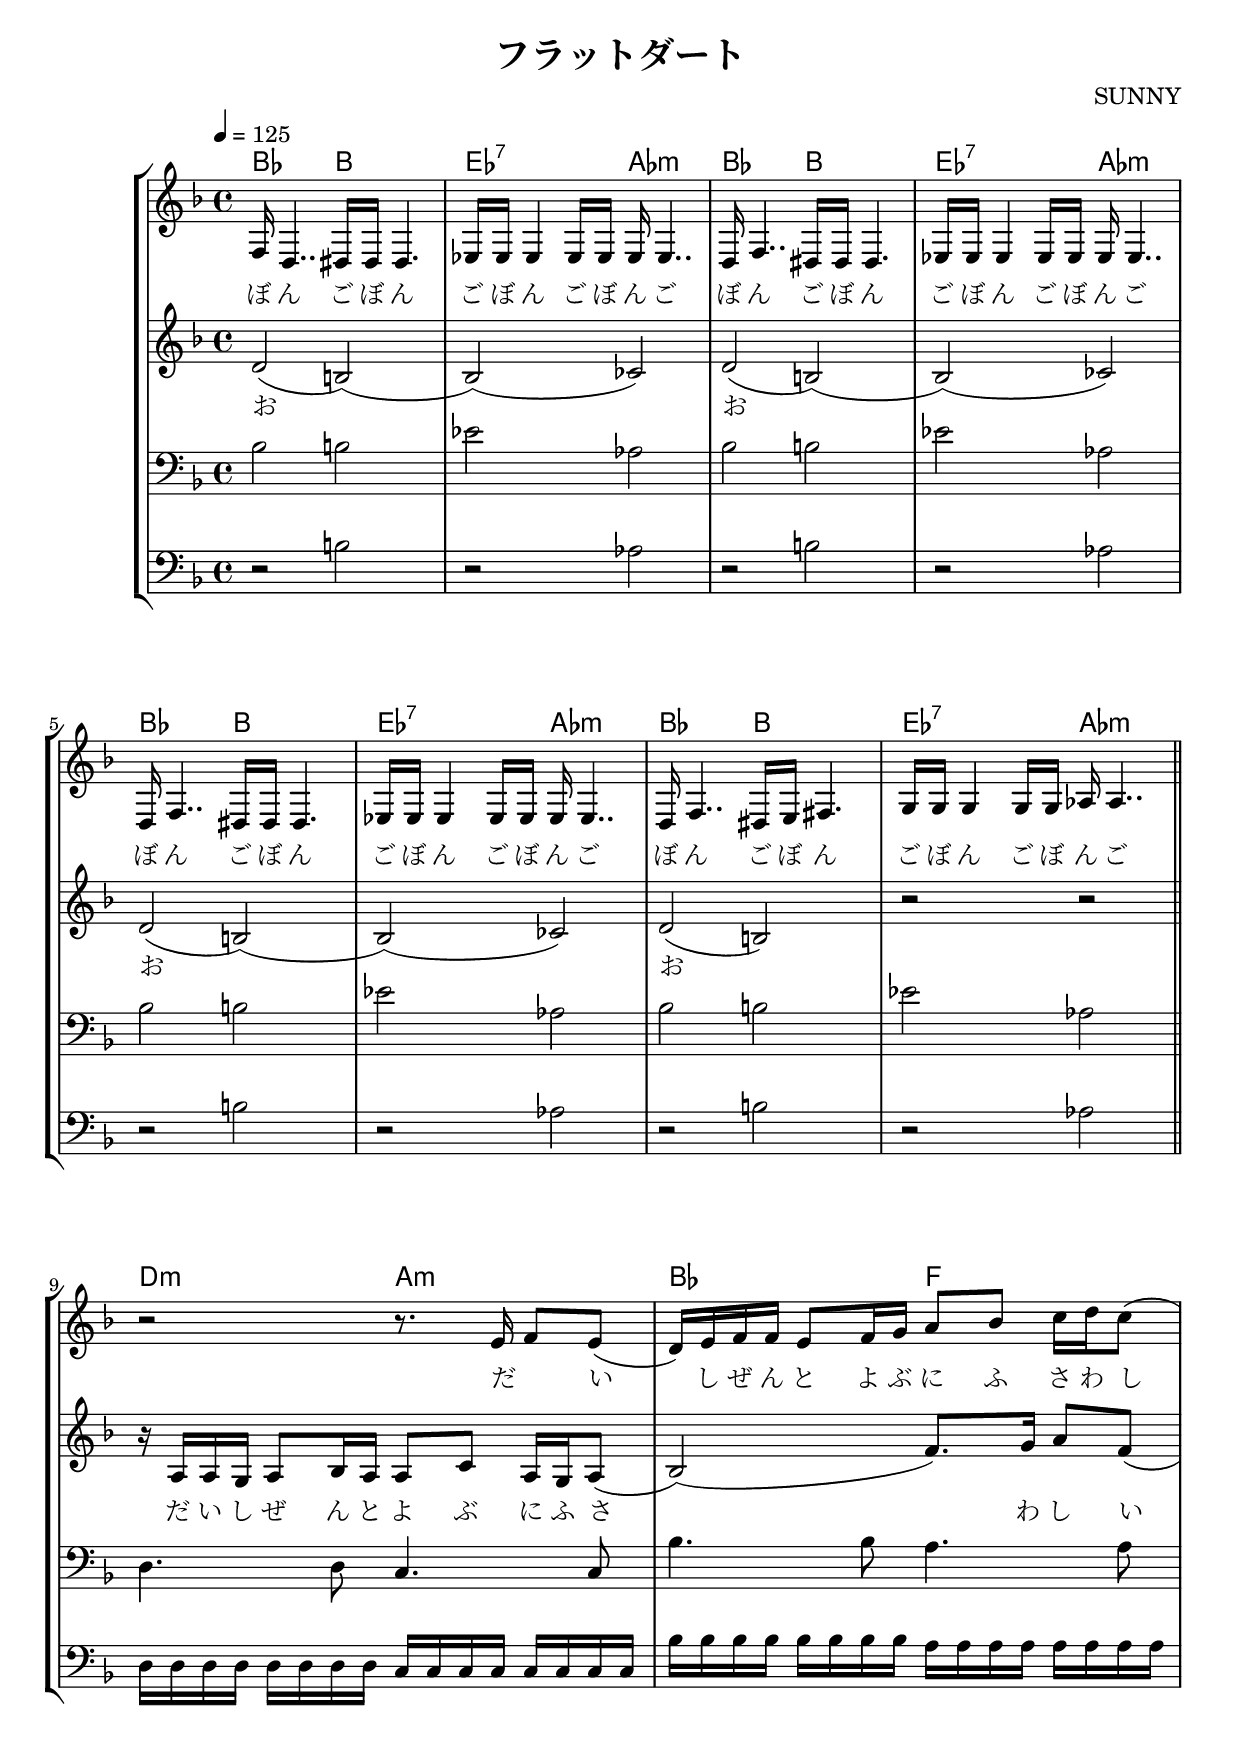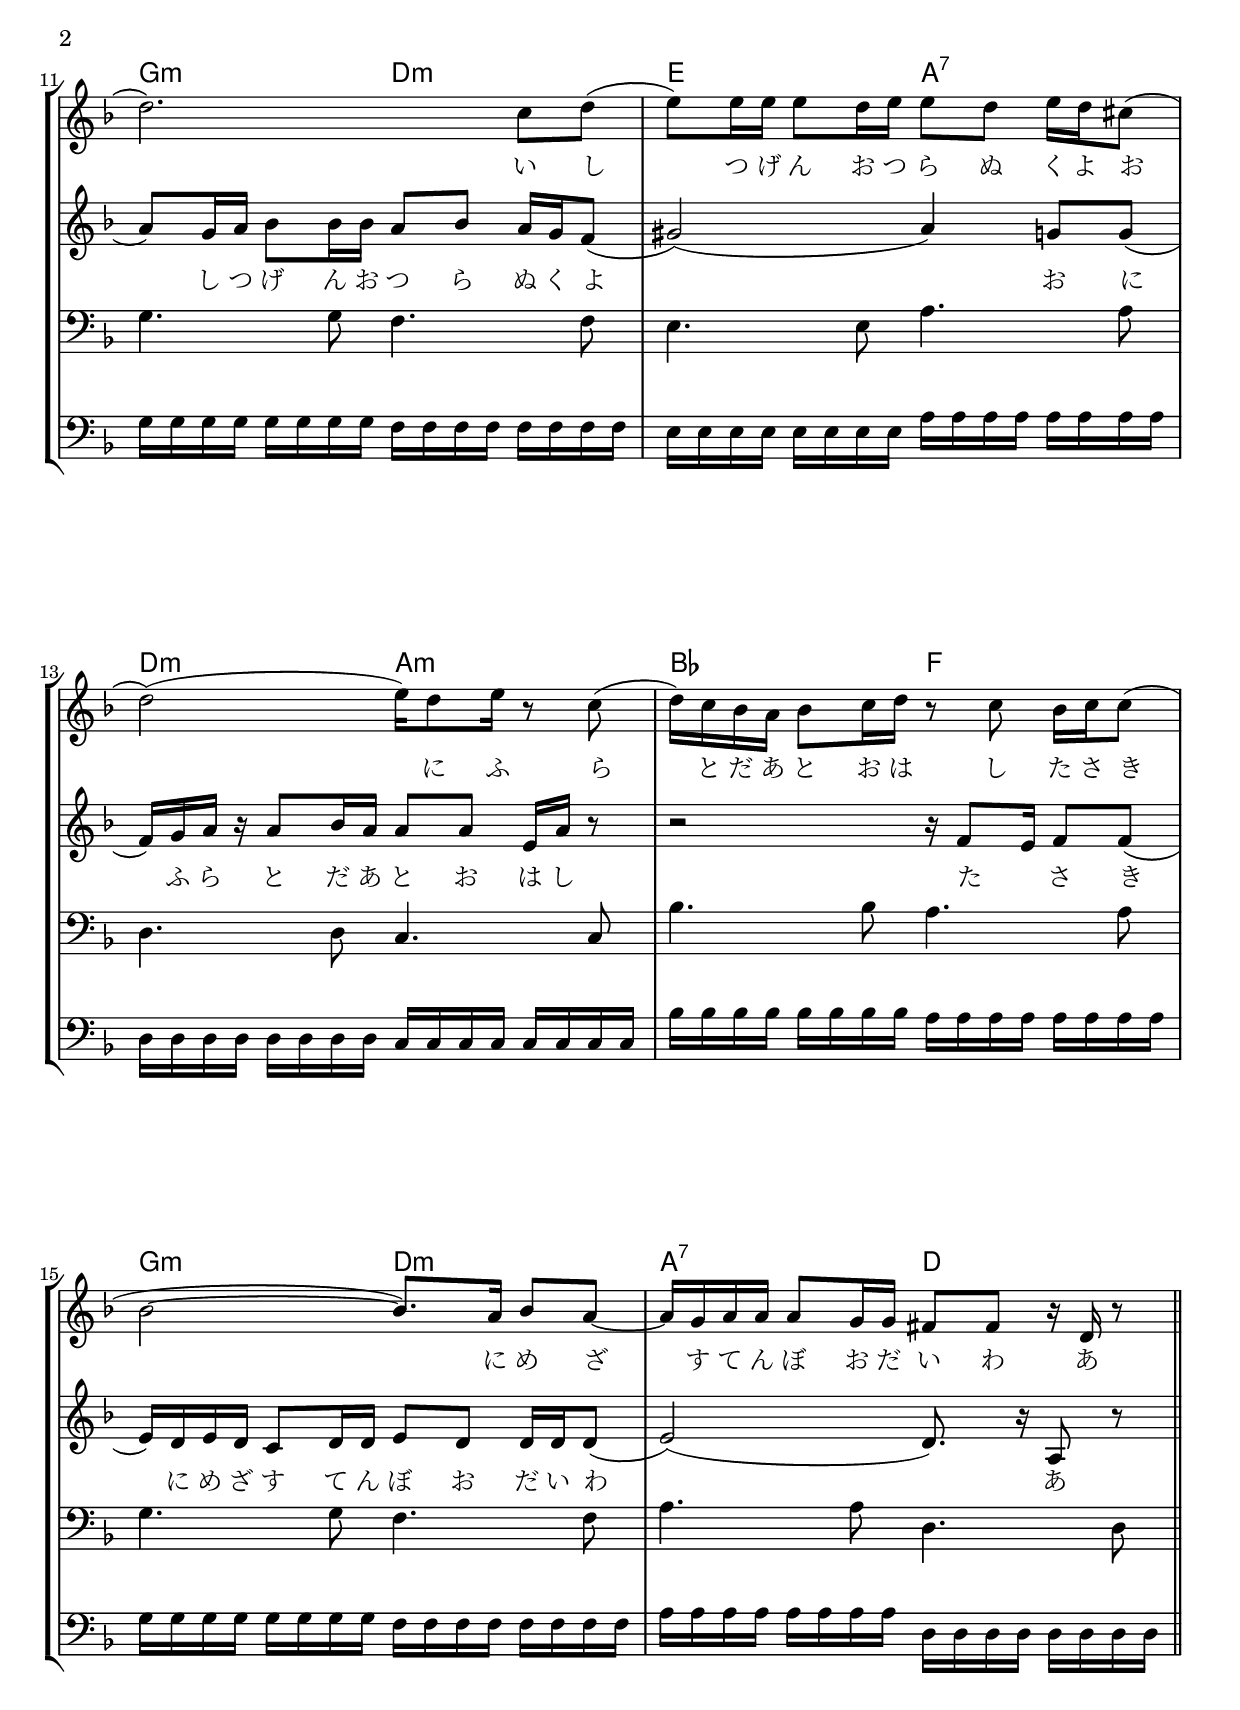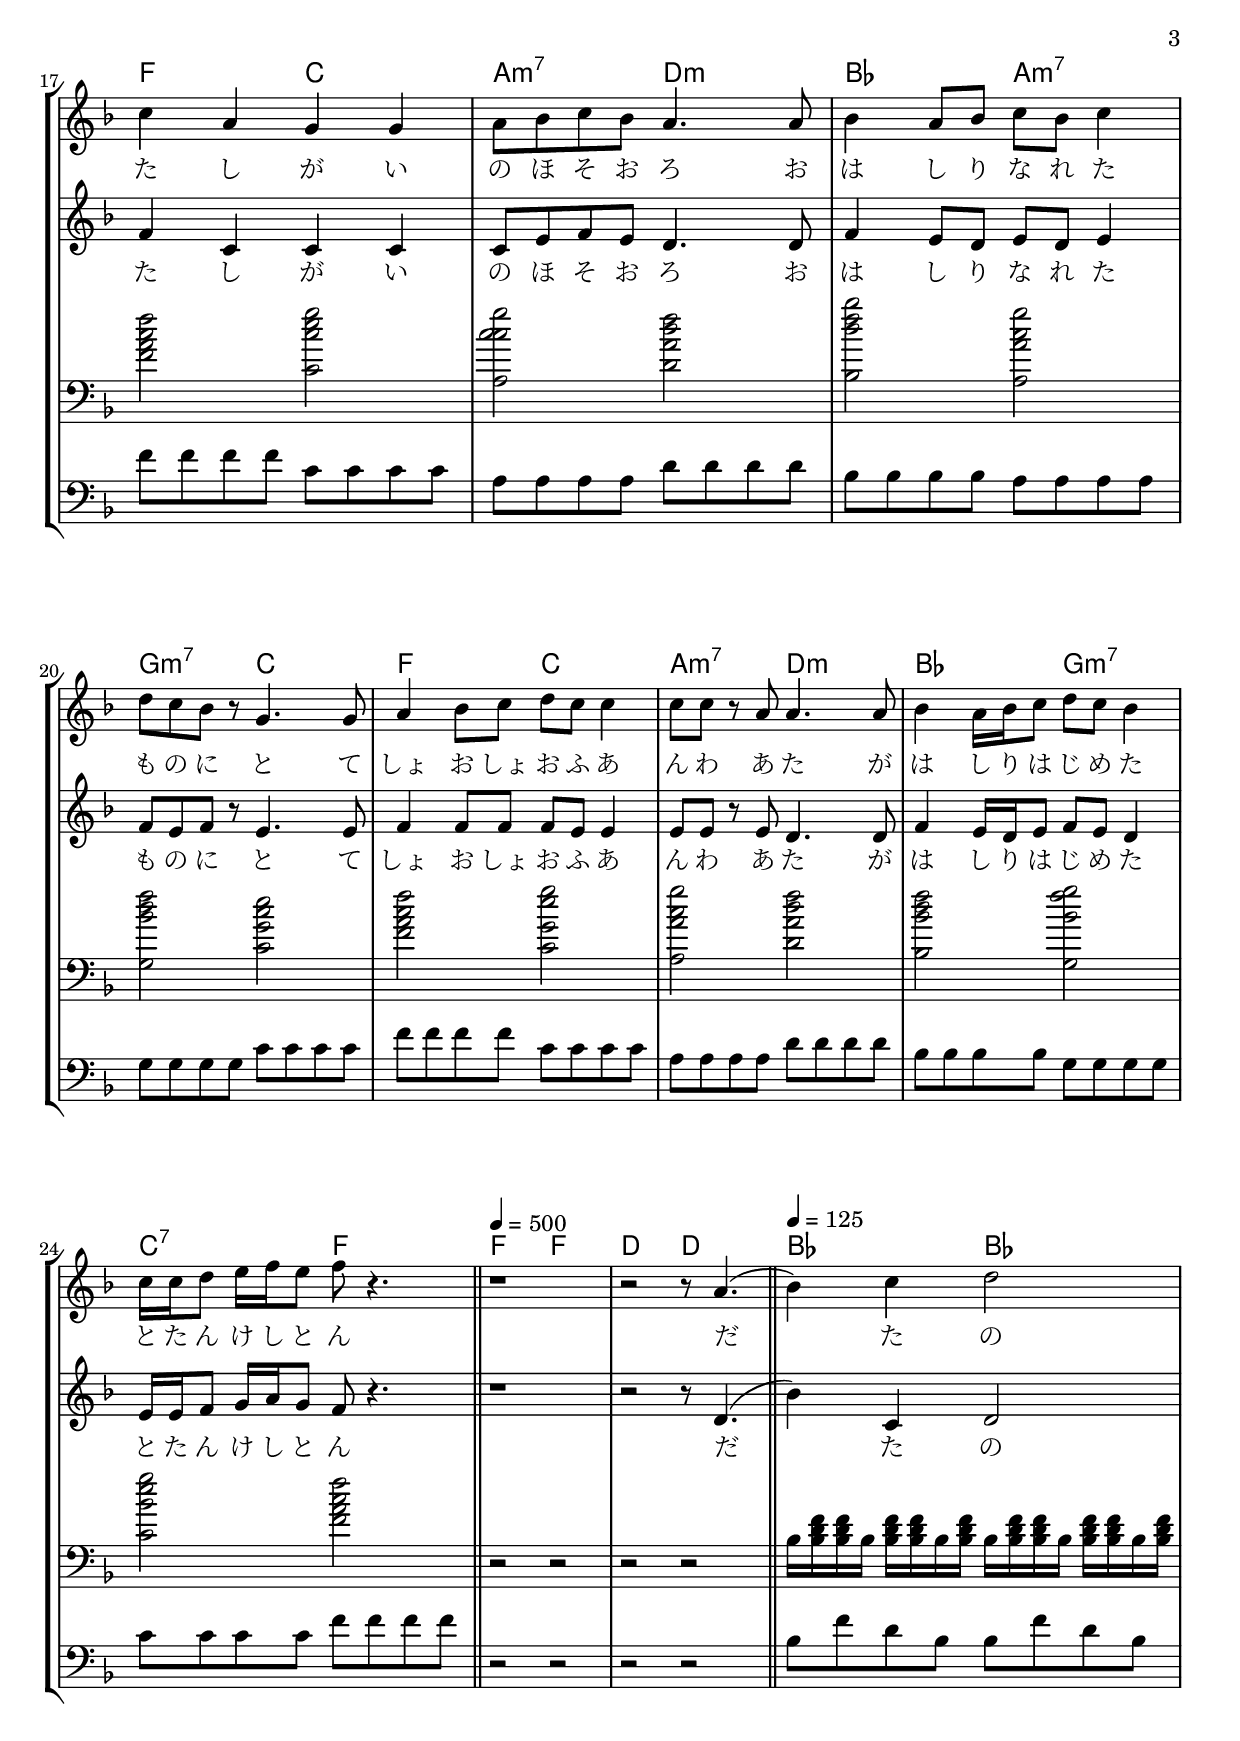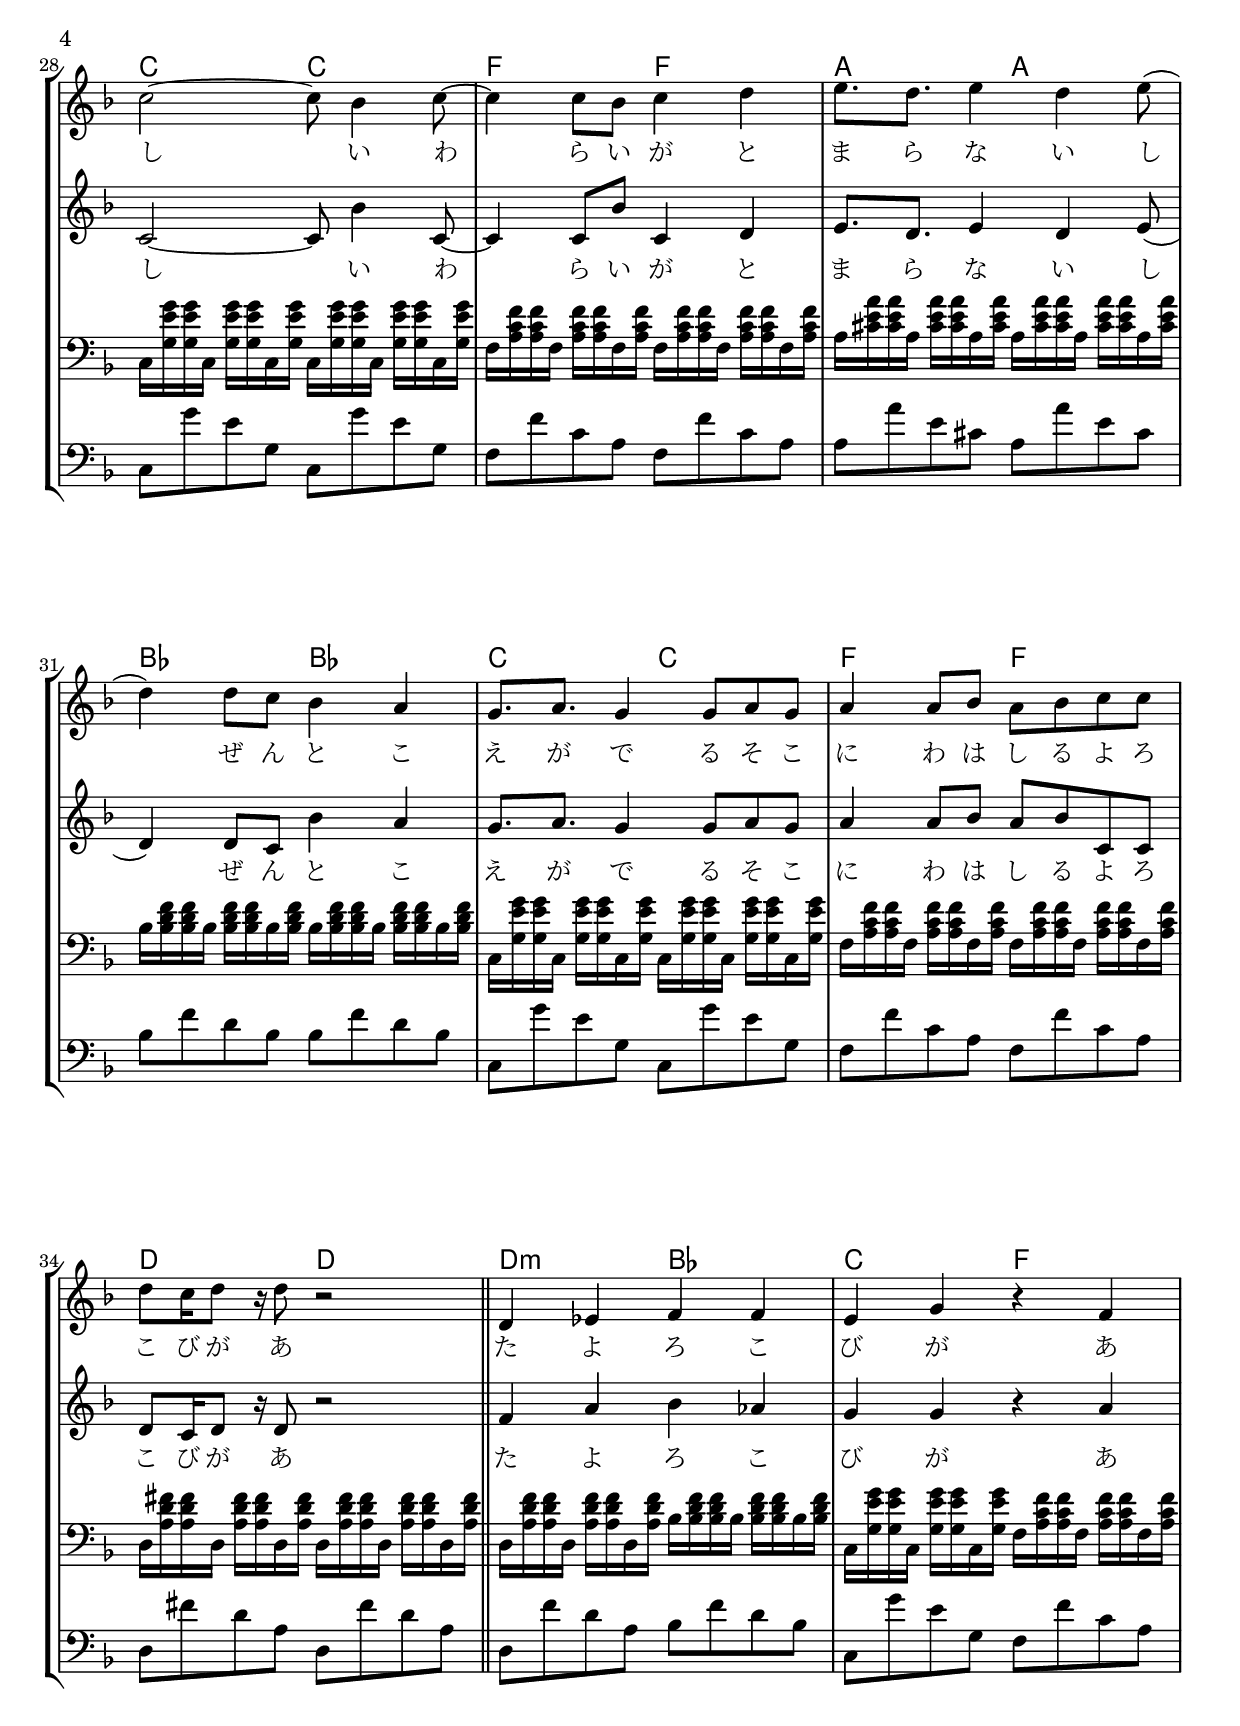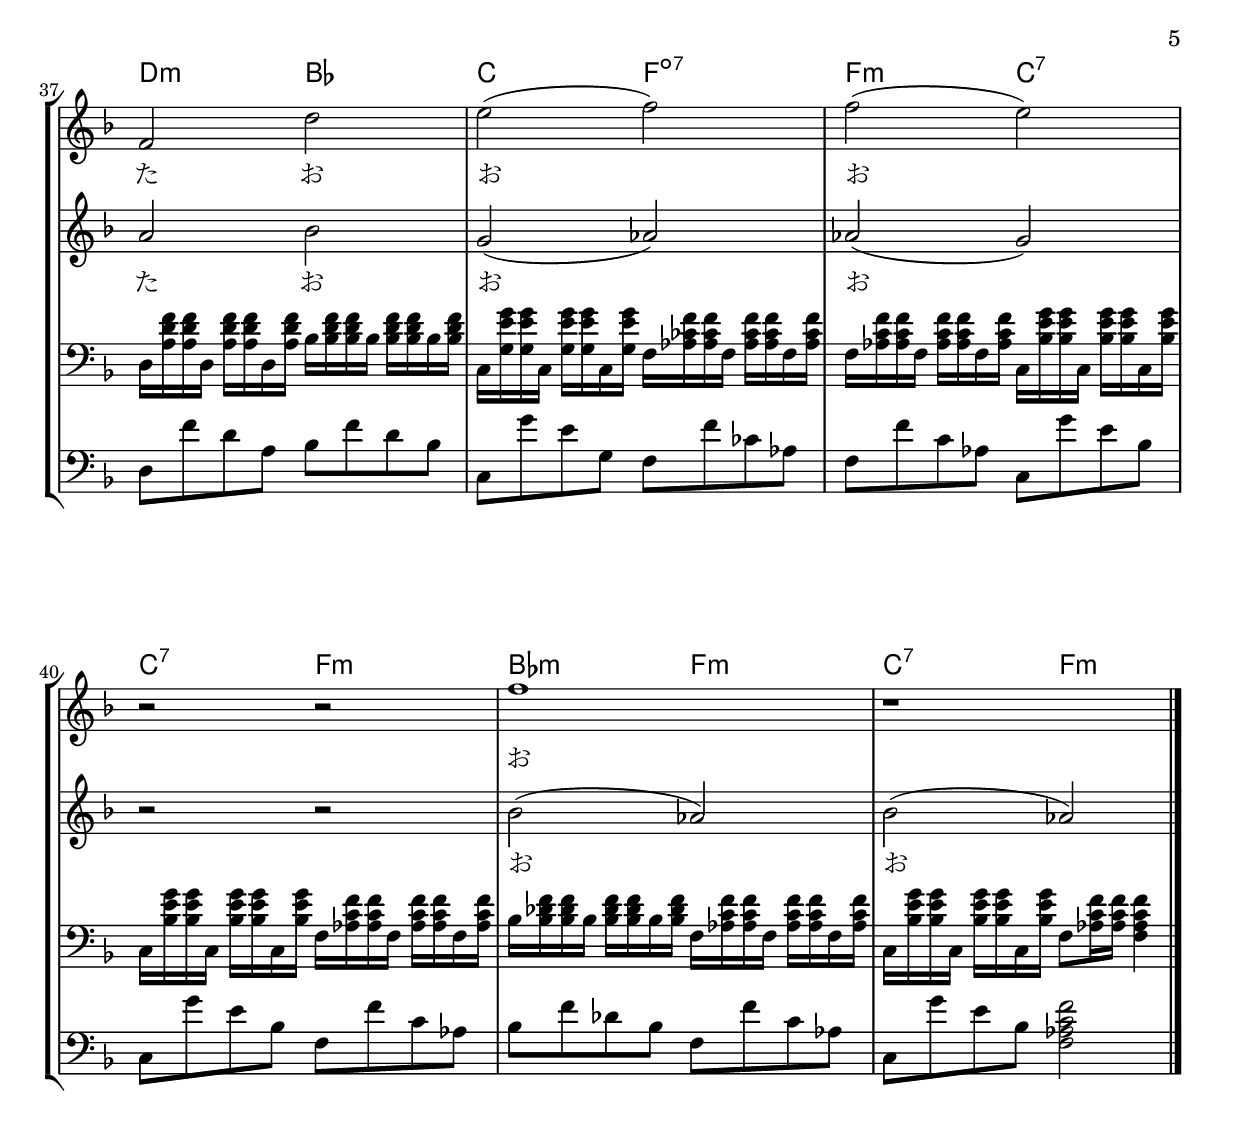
\version "2.12.1"

\header {
	title = \markup {フラットダート}
	composer = \markup \center-column {SUNNY}
}

harmony = \chordmode {
	bes2 b es:7 as:m bes b es:7 as:m bes b es:7 as:m bes b es:7 as:m 

	d:m a:m bes f g:m d:m e a:7 d:m a:m bes f g:m d:m a:7 d 

	f c a:min7 d:m bes a:min7 g:min7 c f c a:min7 d:m bes g:min7 c:7 f 

	f f d d 

	bes bes c c f f a a bes bes c c f f d d 

	d:m bes c f d:m bes c f:dim7 f:m c:7 c:7 f:m bes:m f:m c:7 f:m 
}

melody = {
	\set Staff.midiInstrument = #"Gunshot"
		\key f \major
	\tempo 4 = 125
f16  d4..  dis16  dis16  dis4. 
	es16  es16  es4  es16  es16  es16  es4.. 
	d16  f4..  dis16  dis16  dis4. 
	es16  es16  es4  es16  es16  es16  es4.. 
	d16  f4..  dis16  dis16  dis4. 
	es16  es16  es4  es16  es16  es16  es4.. 
	d16  f4..  dis16  e16  fis4. 
	g16  g16  g4  g16  g16  as16  as4..
	\set Staff.midiInstrument = #"mmi0.38"
	r2~r8. e'16  f'8  e'8 
	(d'16)  e'16  f'16  f'16  e'8  f'16  g'16  a'8  bes'8  c''16  d''16  c''8 
	(d''2.)  c''8  d''8 
	(e''8)  e''16  e''16  e''8  d''16  e''16  e''8  d''8  e''16  d''16  cis''8 
	(d''2)  (e''16)  d''8  e''16  r8  c''8 
	(d''16)  c''16  bes'16  a'16  bes'8  c''16  d''16  r8  c''8  bes'16  c''16  c''8 
	(bes'2~bes'8.)  a'16  bes'8  a'8~ 
	a'16  g'16  a'16  a'16  a'8  g'16  g'16  fis'8  fis'8  r16  d'16  	r8 	\set Staff.midiInstrument = #"mmi0.38"
	 c''4  a'4  g'4  g'4 
	a'8  bes'8  c''8  bes'8  a'4.  a'8 
	bes'4  a'8  bes'8  c''8  bes'8  c''4 
	d''8  c''8  bes'8  r8  g'4.  g'8 
	a'4  bes'8  c''8  d''8  c''8  c''4 
	c''8  c''8  r8  a'8  a'4.  a'8 
	bes'4  a'16  bes'16  c''8  d''8  c''8  bes'4 
	c''16  c''16  d''8  e''16  f''16  e''8  f''8  	r4. 	\tempo 4 = 500
	r1 | r2 r8 
	\set Staff.midiInstrument = #"mmi0.38"
	a'4. 
	(	\tempo 4 = 125
bes'4)  c''4  d''2 
	c''2~c''8  bes'4  c''8~ 
	c''4  c''8  bes'8  c''4  d''4 
	e''8.  d''8.  e''4  d''4  e''8 
	(d''4)  d''8  c''8  bes'4  a'4 
	g'8.  a'8.  g'4  g'8  a'8  g'8 
	a'4  a'8  bes'8  a'8  bes'8  c''8  c''8 
	d''8  c''16  d''8  r16  d''8  	r2 	\set Staff.midiInstrument = #"Brass Section"
	d'4  es'4  f'4  f'4 
	e'4  g'4  r4  f'4 
	f'2  d''2 
	e''2  (f''2) 
	f''2  (e''2) 
	r2  r2 
	f''1
	r1 	\bar "|."
}

words = \lyricmode {
	ぼ  ん  ご  ぼ  ん  ご  ぼ  ん  ご  ぼ  ん  ご  ぼ  ん  ご  ぼ  ん  ご  ぼ  ん  ご  ぼ  ん  ご  ぼ  ん  ご  ぼ  ん  ご  ぼ  ん  ご  ぼ  ん  ご  ぼ  ん  ご  ぼ  ん  ご  ぼ  ん  ご  ぼ  ん  ご  
	だ  い  し  ぜ  ん  と  よ  ぶ  に  ふ  さ  わ  し  い  し  つ  げ  ん  お  つ  ら  ぬ  く  よ  お  に  ふ  ら  と  だ  あ  と  お  は  し  た  さ  き  に  め  ざ  す  て  ん  ぼ  お  だ  い  わ  あ  た  
	し  が  い  の  ほ  そ  お  ろ  お  は  し  り  な  れ  た  も  の  に  と  て  しょ  お  しょ  お  ふ  あ  ん  わ  あ  た  が  は  し  り  は  じ  め  た  と  た  ん  け  し  と  ん  だ  
	
	た  の  し  い  わ  ら  い  が  と  ま  ら  な  い  し  ぜ  ん  と  こ  え  が  で  る  そ  こ  に  わ  は  し  る  よ  ろ  こ  び  が  あ  た  
	よ  ろ  こ  び  が  あ  た  お  お  お  お  お  
}

secondmelody = {
	\set Staff.midiInstrument = #"mmi0.48"
		\key f \major
	\tempo 4 = 125
d'2  (b2) 
	(bes2)  (ces'2) 
	d'2  (b2) 
	(bes2)  (ces'2) 
	d'2  (b2) 
	(bes2)  (ces'2) 
	d'2  (b2) 
	r2  r2
	\set Staff.midiInstrument = #"mmi0.42"
	r16 a16  a16  g16  a8  bes16  a16  a8  c'8  a16  g16  a8 
	(bes2)  (f'8.)  g'16  a'8  f'8 
	(a'8)  g'16  a'16  bes'8  bes'16  bes'16  a'8  bes'8  a'16  g'16  f'8 
	(gis'2)  (a'4)  g'8  g'8 
	(f'16)  g'16  a'16  r16  a'8  bes'16  a'16  a'8  a'8  e'16  a'16  r8 
	r2~r16  f'8  e'16  f'8  f'8 
	(e'16)  d'16  e'16  d'16  c'8  d'16  d'16  e'8  d'8  d'16  d'16  d'8 
	(e'2)  (d'8.)  r16  a8  	r8 	\set Staff.midiInstrument = #"fss0.5"
	 f'4  c'4  c'4  c'4 
	c'8  e'8  f'8  e'8  d'4.  d'8 
	f'4  e'8  d'8  e'8  d'8  e'4 
	f'8  e'8  f'8  r8  e'4.  e'8 
	f'4  f'8  f'8  f'8  e'8  e'4 
	e'8  e'8  r8  e'8  d'4.  d'8 
	f'4  e'16  d'16  e'8  f'8  e'8  d'4 
	e'16  e'16  f'8  g'16  a'16  g'8  f'8  	r4. 	\tempo 4 = 500
	r1 | r2 r8 
	\set Staff.midiInstrument = #"fss0.23"
	d'4. 
	(	\tempo 4 = 125
bes'4)  c'4  d'2 
	c'2~c'8  bes'4  c'8~ 
	c'4  c'8  bes'8  c'4  d'4 
	e'8.  d'8.  e'4  d'4  e'8 
	(d'4)  d'8  c'8  bes'4  a'4 
	g'8.  a'8.  g'4  g'8  a'8  g'8 
	a'4  a'8  bes'8  a'8  bes'8  c'8  c'8 
	d'8  c'16  d'8  r16  d'8  	r2 	\set Staff.midiInstrument = #"mmi0.34"
	f'4  a'4  bes'4  as'4 
	g'4  g'4  r4  a'4 
	a'2  bes'2 
	g'2  (as'2) 
	as'2  (g'2) 
	r2  r2 
	bes'2  (as'2) 
	bes'2  (as'2)
	\bar "|."
}

secondwords = \lyricmode {
	お  お  お  お  
	だ  い  し  ぜ  ん  と  よ  ぶ  に  ふ  さ  わ  し  い  し  つ  げ  ん  お  つ  ら  ぬ  く  よ  お  に  ふ  ら  と  だ  あ  と  お  は  し  た  さ  き  に  め  ざ  す  て  ん  ぼ  お  だ  い  わ  あ  た  
	し  が  い  の  ほ  そ  お  ろ  お  は  し  り  な  れ  た  も  の  に  と  て  しょ  お  しょ  お  ふ  あ  ん  わ  あ  た  が  は  し  り  は  じ  め  た  と  た  ん  け  し  と  ん  だ  
	
	た  の  し  い  わ  ら  い  が  と  ま  ら  な  い  し  ぜ  ん  と  こ  え  が  で  る  そ  こ  に  わ  は  し  る  よ  ろ  こ  び  が  あ  た  
	よ  ろ  こ  び  が  あ  た  お  お  お  お  お  お  
}

tempochange = {
	\tempo 4 = 125
	r1 | r1 | r1 | r1 | r1 | r1 | r1 | r1 \bar "||"
	\tempo 4 = 125
	r1 | r1 | r1 | r1 | r1 | r1 | r1 | r1 \bar "||"
	\tempo 4 = 125
	r1 | r1 | r1 | r1 | r1 | r1 | r1 | r1 \bar "||"
	\tempo 4 = 500
	r1 | r1 \bar "||"
	\tempo 4 = 125
	r1 | r1 | r1 | r1 | r1 | r1 | r1 | r1 \bar "||"
	\tempo 4 = 125
	r1 | r1 | r1 | r1 | r1 | r1 | r1 | r1 \bar "|."
}

mainacc = {
	\clef bass
	\set Staff.midiInstrument = #"Melodic Tom"
	\key f \major
	\tempo 4 = 125
	bes2
	~b2
	es'2
	~as2
	bes2
	~b2
	es'2
	~as2
	bes2
	~b2
	es'2
	~as2
	bes2
	~b2
	es'2
	~as2
	\bar "||"

	\set Staff.midiInstrument = #"Orchestra Hit"
	d4.d8
	c4.c8
	bes4.bes8
	a4.a8
	g4.g8
	f4.f8
	e4.e8
	a4.a8
	d4.d8
	c4.c8
	bes4.bes8
	a4.a8
	g4.g8
	f4.f8
	a4.a8
	d4.d8
	\bar "||"

	\set Staff.midiInstrument = #"Helicopter"
	<f' a' c'' f''>2
	<c' c'' e'' g''>2
	<a c'' c'' g''>2
	<d' a' d'' f''>2
	<bes d'' f'' bes''>2
	<a a' c'' g''>2
	<g bes' d'' f''>2
	<c' g' c'' e''>2
	<f' a' c'' f''>2
	<c' g' e'' g''>2
	<a a' c'' g''>2
	<d' a' d'' f''>2
	<bes bes' d'' f''>2
	<g bes' f'' g''>2
	<c' bes' e'' g''>2
	<f' a' c'' f''>2
	\bar "||"

	\set Staff.midiInstrument = #"Acoustic grand"
	\tempo 4 = 500
	r2
	r2
	r2
	r2
	\bar "||"

	\set Staff.midiInstrument = #"Electric Guitar (clean)"
	\tempo 4 = 125
	bes16 <bes d' f'>16 <bes d' f'>16 bes16   <bes d' f'>16 <bes d' f'>16 bes16 <bes d' f'>16
	bes16 <bes d' f'>16 <bes d' f'>16 bes16   <bes d' f'>16 <bes d' f'>16 bes16 <bes d' f'>16
	c16 <g e' g'>16 <g e' g'>16 c16   <g e' g'>16 <g e' g'>16 c16 <g e' g'>16
	c16 <g e' g'>16 <g e' g'>16 c16   <g e' g'>16 <g e' g'>16 c16 <g e' g'>16
	f16 <a c' f'>16 <a c' f'>16 f16   <a c' f'>16 <a c' f'>16 f16 <a c' f'>16
	f16 <a c' f'>16 <a c' f'>16 f16   <a c' f'>16 <a c' f'>16 f16 <a c' f'>16
	a16 <cis' e' a'>16 <cis' e' a'>16 a16   <cis' e' a'>16 <cis' e' a'>16 a16 <cis' e' a'>16
	a16 <cis' e' a'>16 <cis' e' a'>16 a16   <cis' e' a'>16 <cis' e' a'>16 a16 <cis' e' a'>16
	bes16 <bes d' f'>16 <bes d' f'>16 bes16   <bes d' f'>16 <bes d' f'>16 bes16 <bes d' f'>16
	bes16 <bes d' f'>16 <bes d' f'>16 bes16   <bes d' f'>16 <bes d' f'>16 bes16 <bes d' f'>16
	c16 <g e' g'>16 <g e' g'>16 c16   <g e' g'>16 <g e' g'>16 c16 <g e' g'>16
	c16 <g e' g'>16 <g e' g'>16 c16   <g e' g'>16 <g e' g'>16 c16 <g e' g'>16
	f16 <a c' f'>16 <a c' f'>16 f16   <a c' f'>16 <a c' f'>16 f16 <a c' f'>16
	f16 <a c' f'>16 <a c' f'>16 f16   <a c' f'>16 <a c' f'>16 f16 <a c' f'>16
	d16 <a d' fis'>16 <a d' fis'>16 d16   <a d' fis'>16 <a d' fis'>16 d16 <a d' fis'>16
	d16 <a d' fis'>16 <a d' fis'>16 d16   <a d' fis'>16 <a d' fis'>16 d16 <a d' fis'>16
	\bar "||"

	\set Staff.midiInstrument = #"Overdriven Guitar"
	d16 <a d' f'>16 <a d' f'>16 d16   <a d' f'>16 <a d' f'>16 d16 <a d' f'>16
	bes16 <bes d' f'>16 <bes d' f'>16 bes16   <bes d' f'>16 <bes d' f'>16 bes16 <bes d' f'>16
	c16 <g e' g'>16 <g e' g'>16 c16   <g e' g'>16 <g e' g'>16 c16 <g e' g'>16
	f16 <a c' f'>16 <a c' f'>16 f16   <a c' f'>16 <a c' f'>16 f16 <a c' f'>16
	d16 <a d' f'>16 <a d' f'>16 d16   <a d' f'>16 <a d' f'>16 d16 <a d' f'>16
	bes16 <bes d' f'>16 <bes d' f'>16 bes16   <bes d' f'>16 <bes d' f'>16 bes16 <bes d' f'>16
	c16 <g e' g'>16 <g e' g'>16 c16   <g e' g'>16 <g e' g'>16 c16 <g e' g'>16
	f16 <as ces' f'>16 <as ces' f'>16 f16   <as ces' f'>16 <as ces' f'>16 f16 <as ces' f'>16
	f16 <as c' f'>16 <as c' f'>16 f16   <as c' f'>16 <as c' f'>16 f16 <as c' f'>16
	c16 <bes e' g'>16 <bes e' g'>16 c16   <bes e' g'>16 <bes e' g'>16 c16 <bes e' g'>16
	c16 <bes e' g'>16 <bes e' g'>16 c16   <bes e' g'>16 <bes e' g'>16 c16 <bes e' g'>16
	f16 <as c' f'>16 <as c' f'>16 f16   <as c' f'>16 <as c' f'>16 f16 <as c' f'>16
	bes16 <bes des' f'>16 <bes des' f'>16 bes16   <bes des' f'>16 <bes des' f'>16 bes16 <bes des' f'>16
	f16 <as c' f'>16 <as c' f'>16 f16   <as c' f'>16 <as c' f'>16 f16 <as c' f'>16
	c16 <bes e' g'>16 <bes e' g'>16 c16   <bes e' g'>16 <bes e' g'>16 c16 <bes e' g'>16
	f8 <as c' f'>16 <as c' f'>16 <f as c' f'>4
	\bar "|."
}

subacc = {
	\clef bass
	\set Staff.midiInstrument = #"Taiko Drum"
	\key f \major
	\tempo 4 = 125
	r2
	b2
	r2
	as2
	r2
	b2
	r2
	as2
	r2
	b2
	r2
	as2
	r2
	b2
	r2
	as2
	\bar "||"

	\set Staff.midiInstrument = #"Timpani"
	d16 d16 d16 d16 d16 d16 d16 d16
	c16 c16 c16 c16 c16 c16 c16 c16
	bes16 bes16 bes16 bes16 bes16 bes16 bes16 bes16
	a16 a16 a16 a16 a16 a16 a16 a16
	g16 g16 g16 g16 g16 g16 g16 g16
	f16 f16 f16 f16 f16 f16 f16 f16
	e16 e16 e16 e16 e16 e16 e16 e16
	a16 a16 a16 a16 a16 a16 a16 a16
	d16 d16 d16 d16 d16 d16 d16 d16
	c16 c16 c16 c16 c16 c16 c16 c16
	bes16 bes16 bes16 bes16 bes16 bes16 bes16 bes16
	a16 a16 a16 a16 a16 a16 a16 a16
	g16 g16 g16 g16 g16 g16 g16 g16
	f16 f16 f16 f16 f16 f16 f16 f16
	a16 a16 a16 a16 a16 a16 a16 a16
	d16 d16 d16 d16 d16 d16 d16 d16
	\bar "||"

	\set Staff.midiInstrument = #"Electric Bass (finger)"
	f'8 f'8 f'8 f'8
	c'8 c'8 c'8 c'8
	a8 a8 a8 a8
	d'8 d'8 d'8 d'8
	bes8 bes8 bes8 bes8
	a8 a8 a8 a8
	g8 g8 g8 g8
	c'8 c'8 c'8 c'8
	f'8 f'8 f'8 f'8
	c'8 c'8 c'8 c'8
	a8 a8 a8 a8
	d'8 d'8 d'8 d'8
	bes8 bes8 bes8 bes8
	g8 g8 g8 g8
	c'8 c'8 c'8 c'8
	f'8 f'8 f'8 f'8
	\bar "||"

	\set Staff.midiInstrument = #"Acoustic grand"
	\tempo 4 = 500
	r2
	r2
	r2
	r2
	\bar "||"

	\set Staff.midiInstrument = #"Pizzicato Strings"
	\tempo 4 = 125
	bes8 f' d' bes
	bes8 f' d' bes
	c8 g' e' g
	c8 g' e' g
	f8 f' c' a
	f8 f' c' a
	a8 a' e' cis'
	a8 a' e' cis'
	bes8 f' d' bes
	bes8 f' d' bes
	c8 g' e' g
	c8 g' e' g
	f8 f' c' a
	f8 f' c' a
	d8 fis' d' a
	d8 fis' d' a
	\bar "||"

	\set Staff.midiInstrument = #"String Ensemble 1"
	d8 f' d' a
	bes8 f' d' bes
	c8 g' e' g
	f8 f' c' a
	d8 f' d' a
	bes8 f' d' bes
	c8 g' e' g
	f8 f' ces' as
	f8 f' c' as
	c8 g' e' bes
	c8 g' e' bes
	f8 f' c' as
	bes8 f' des' bes
	f8 f' c' as
	c8 g' e' bes
	<f as c' f'>2
	\bar "|."
}

percA = {
	\drummode {
	r1  |r1  |r1  |r1  |r1  |r1  |r1  |r2 r8 hho4 hho8  \bar "||"
	r4 hh4 hh4 hh4  |hh4 hh4 hh4 hh4  |hh4 hh4 hh4 hh4  |hh4 hh4 hh4 hh4  |r4 hh4 hh4 hh4  |hh4 hh4 hh4 hh4  |hh4 hh4 hh4 hh4  |r1  \bar "||"
	r8 cymr8 cymr8 cymr8 cymr8 cymr8 cymr8 cymr8  |cymr8 cymr8 cymr8 cymr8 cymr8 cymr8 cymr8 cymr8  |cymr8 cymr8 cymr8 cymr8 cymr8 cymr8 cymr8 cymr8  |cymr8 cymr8 cymr8 cymr8 cymr8 cymr8 cymr8 cymr8  |r8 cymr8 cymr8 cymr8 cymr8 cymr8 cymr8 cymr8  |cymr8 cymr8 cymr8 cymr8 cymr8 cymr8 cymr8 cymr8  |cymr8 cymr8 cymr8 cymr8 cymr8 cymr8 cymr8 cymr8  |cymr8 cymr8 cymr4 cymr8 cymr4.  \bar "||"
	r1 |r1 \bar "||"
	hh8 hh8 hh8 hh8 hh8 hh8 hh8 hh8  |hh8 hh8 hh8 hh8 hh4 hh8 hh8  |hh8 hh8 hh8 hh8 hh8 hh8 hh8 hh8  |hh8 hh8 hh8 hh2 r8  |hh8 hh8 hh8 hh8 hh8 hh8 hh8 hh8  |hh8 hh8 hh8 hh8 hh4 hh8 hh8  |hh8 hh8 hh8 hh8 hh8 hh8 hh8 hh8  |r8 hh2. r8  \bar "||"
	hh8 hh8 hh8 hh8 hh8 hh8 hh8 hh8  |hh8 hh8 hh8 hh8 hh4 hh8 hh8  |hh8 hh8 hh8 hh8 hh8 hh8 hh8 hh8  |hh8 hh8 hh8 hh2 r8  |hh8 hh8 hh8 hh8 hh8 hh8 hh8 hh8  |hh8 hh8 hh8 hh8 hh4 hh8 hh8  |hh8 hh8 hh8 hh8 hh8 hh8 hh8 hh8  |r8 hh2. r8  \bar "|."
	}
}

percB = {
	\drummode {
	r4. hhp2 hhp8  |r4. hhp2 hhp8  |r4. hhp2 hhp8  |r4. hhp2 hhp8  |r4. hhp2 hhp8  |r4. hhp2 hhp8  |r4. hhp2 hhp8  |hhp4 hhp4 hhp4 hhp4  \bar "||"
	r4 sn8 sn4. sn4  |r4 sn8 sn4. sn4  |r4 sn8 sn4. sn4  |r4 sn8 sn4. sn4  |r4 sn8 sn4. sn4  |r4 sn8 sn4. sn4  |r4 sn8 sn4. sn4  |sn16 sn16 sn16 sn16 sn16 sn16 sn16 sn16 sn16 sn16 sn16 sn16 sn16 sn16 sn16 sn16  \bar "||"
	r4 sn8 sn4. sn4  |r4 sn8 sn4. sn4  |r4 sn8 sn4. sn4  |r4 sn8 sn4. sn4  |r4 sn8 sn4. sn4  |r4 sn8 sn4. sn4  |r4 sn8 sn4. sn4  |r8 sn8 sn4 sn8 sn8 sn16 sn16 sn16 sn16  \bar "||"
	r1 |r1 \bar "||"
	r4 sn8. sn8 sn8. sn8. sn16  |r4 sn8. sn8 sn8. sn4  |r4 sn8. sn8 sn8. sn8. sn16  |r8 sn8 sn4 sn8 sn16 sn8 sn8 sn16  |r4 sn8. sn8 sn8. sn8. sn16  |r4 sn8. sn8 sn8. sn4  |r4 sn8. sn8 sn8. sn8. sn16  |r4 sn2 sn4  \bar "||"
	r4 sn8. sn8 sn8. sn8. sn16  |r4 sn8. sn8 sn8. sn4  |r4 sn8. sn8 sn8. sn8. sn16  |r8 sn8 sn4 sn8 sn16 sn8 sn8 sn16  |r4 sn8. sn8 sn8. sn8. sn16  |r4 sn8. sn8 sn8. sn4  |r4 sn8. sn8 sn8. sn8. sn16  |r4 sn2 sn4  \bar "|."
	}
}

percC = {
	\drummode {
	hh4 hh4 hh4 hh4  |hh4 hh4 hh4 hh4  |hh4 hh4 hh4 hh4  |hh4 hh4 hh4 hh4  |hh4 hh4 hh4 hh4  |hh4 hh4 hh4 hh4  |hh4 hh4 hh4 hh4  |r4. hh2 r8  \bar "||"
	bd4 bd4 bd4 bd4  |bd4 bd4 bd4 bd8 bd8  |bd4 bd4 bd4 bd4  |bd4 bd4 bd4 bd8 bd8  |bd4 bd4 bd4 bd4  |bd4 bd4 bd4 bd8 bd8  |bd4 bd4 bd4 bd4  |bd4 bd4 bd8 bd8 bd8 bd8  \bar "||"
	bd4 bd4 bd4 bd4  |bd4 bd4 bd8 bd8 bd4  |bd4 bd4 bd4 bd4  |bd4 bd4 bd8 bd8 bd4  |bd4 bd4 bd4 bd4  |bd4 bd4 bd8 bd8 bd4  |bd4 bd4 bd4 bd4  |bd4. bd8 bd4 bd8 bd8  \bar "||"
	r1 |r1 \bar "||"
	bd8 bd4 bd2 bd8  |bd8 bd2 bd4.  |bd8 bd4 bd2 bd8  |bd4 r16 bd8. bd2  |bd8 bd4 bd2 bd8  |bd8 bd2 bd4.  |bd8 bd4 bd2 bd8  |bd8 bd4. bd4. bd8  \bar "||"
	bd8 bd4 bd2 bd8  |bd8 bd2 bd4.  |bd8 bd4 bd2 bd8  |bd4 r16 bd8. bd2  |bd8 bd4 bd2 bd8  |bd8 bd2 bd4.  |bd8 bd4 bd2 bd8  |bd8 bd4. bd4. bd8  \bar "|."
	}
}

percD = {
	\drummode {
	bd2. r8 bd8  |bd8. bd8. bd2 bd8  |bd2. r8 bd8  |bd8. bd8. bd2 bd8  |bd2. r8 bd8  |bd8. bd8. bd2 bd8  |bd2. r8 bd8  |bd8. bd4. r16 bd4 bd8  \bar "||"
	r8 hhp4 hhp4 hhp4 hhp8  |r8 hhp4 hhp4 hhp4 hhp8  |r8 hhp4 hhp4 hhp4 hhp8  |r8 hhp4 hhp4 hhp4 hhp8  |r8 hhp4 hhp4 hhp4 hhp8  |r8 hhp4 hhp4 hhp4 hhp8  |r8 hhp4 hhp4 hhp4 hhp8  |r8 hhp4 hhp4 hhp4 hhp8  \bar "||"
	cymc1  |r1 |r1 |r1 |cymc1  |r1 |r1 |r1 \bar "||"
	r1 |r1 \bar "||"
	r1  |r2 r8 hho4.  |r1  |r4. r16 hho2 r16  |r1  |r2 r8 hho4.  |r1  |r4. r16 hho2 r16  \bar "||"
	r1  |r2 r8 hho4.  |r1  |r4. r16 hho2 r16  |r1  |r2 r8 hho4.  |r1  |r4. r16 hho2 r16  \bar "|."
	}
}

percE = {
	\drummode {
	r1 | r1 | r1 | r1 | r1 | r1 | r1 | r1 \bar "||"
	cymc1  |r1 |r1 |r1 |cymc1  |r1 |r1 |r1 \bar "||"
	r1 |r1 |r1 |r1 |r1 |r1 |r1 |r4 r16 hhp8 hhp2 r16  \bar "||"
	r1 |r1 \bar "||"
	r1 |r1 |r1 |r1 |r1 |r1 |r1 |cymc1  \bar "||"
	r1 |r1 |r1 |r1 |r1 |r1 |r1 |cymc1  \bar "|."
	}
}

percF = {
	\drummode {
	r1 | r1 | r1 | r1 | r1 | r1 | r1 | r1 \bar "||"
	r1 | r1 | r1 | r1 | r1 | r1 | r1 | r1 \bar "||"
	r1 |r1 |r1 |r1 |r1 |r1 |r1 |r4. hh2 r8  \bar "||"
	r1 | r1 \bar "||"
	r1 |r1 |r1 |r1 |r1 |r1 |r1 |r4 r16 tommh16 tommh4. tommh4  \bar "||"
	r1 |r1 |r1 |r1 |r1 |r1 |r1 |r4 r16 tommh16 tommh4. tommh4  \bar "|."
	}
}

percG = {
	\drummode {
	r1 | r1 | r1 | r1 | r1 | r1 | r1 | r1 \bar "||"
	r1 | r1 | r1 | r1 | r1 | r1 | r1 | r1 \bar "||"
	r1 | r1 | r1 | r1 | r1 | r1 | r1 | r1 \bar "||"
	r1 | r1 \bar "||"
	r1 |r1 |r1 |r1 |r1 |r1 |r1 |r4. r16 tomml4. tomml8.  \bar "||"
	r1 |r1 |r1 |r1 |r1 |r1 |r1 |r4. r16 tomml4. tomml8.  \bar "|."
	}
}

percH = {
	\drummode {
	r1 | r1 | r1 | r1 | r1 | r1 | r1 | r1 \bar "||"
	r1 | r1 | r1 | r1 | r1 | r1 | r1 | r1 \bar "||"
	r1 | r1 | r1 | r1 | r1 | r1 | r1 | r1 \bar "||"
	r1 | r1 \bar "||"
	r1 |r1 |r1 |r1 |r1 |r1 |r1 |r2 r16 toml8 toml4 r16  \bar "||"
	r1 |r1 |r1 |r1 |r1 |r1 |r1 |r2 r16 toml8 toml4 r16  \bar "|."
	}
}

percI = {
	\drummode {
	r1 | r1 | r1 | r1 | r1 | r1 | r1 | r1 \bar "||"
	r1 | r1 | r1 | r1 | r1 | r1 | r1 | r1 \bar "||"
	r1 | r1 | r1 | r1 | r1 | r1 | r1 | r1 \bar "||"
	r1 | r1 \bar "||"
	r1 |r1 |r1 |r1 |r1 |r1 |r1 |r2 r8 tomfh4 tomfh8  \bar "||"
	r1 |r1 |r1 |r1 |r1 |r1 |r1 |r2 r8 tomfh4 tomfh8  \bar "|."
	}
}

\score {
	<<
		\new StaffGroup <<
			\new ChordNames {\harmony}
			\new Voice = "melody" {\melody}
			\new Lyrics \lyricsto "melody" \words
			\new Voice = "secondmelody" {\secondmelody}
			\new Lyrics \lyricsto "secondmelody" \secondwords
			\new Staff = "mainacc" {\mainacc}
			\new Staff = "subacc" {\subacc}
		>>
	>>
	\layout { }
}
